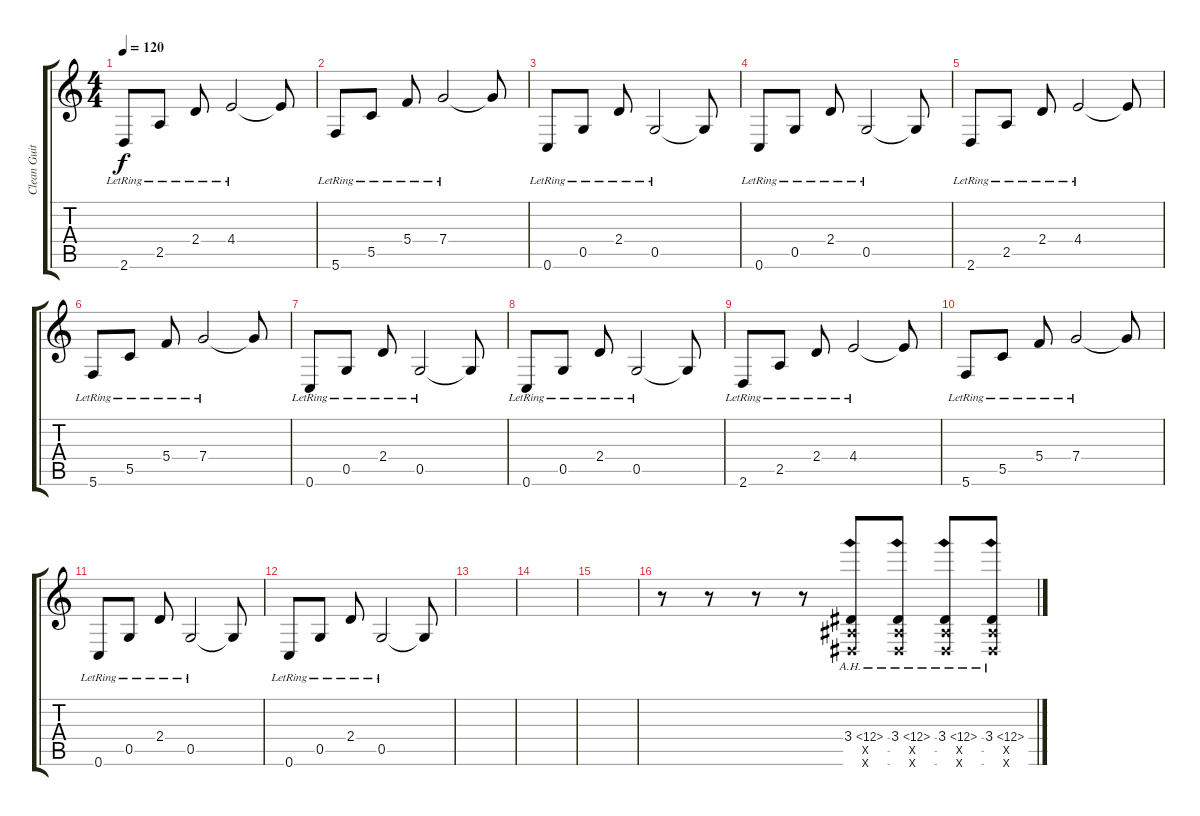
\track ("Clean Guitar/Second Guitar" "Clean Guit") {instrument acousticguitarsteel}
\staff {score tabs}
\tuning (D4 A3 F3 C3 G2 C2) {hide}
\ts (4 4)
\tempo 120
\clef g2
\ks c
2.6{lr}.8{dy f} 2.5{lr}.8 2.4{lr}.8 4.4{lr}.2 4.4{t}.8 |
5.6{lr}.8 5.5{lr}.8 5.4{lr}.8 7.4{lr}.2 7.4{t}.8 |
0.6{lr}.8 0.5{lr}.8 2.4{lr}.8 0.5{lr}.2 0.5{t}.8 |
0.6{lr}.8 0.5{lr}.8 2.4{lr}.8 0.5{lr}.2 0.5{t}.8 |
2.6{lr}.8 2.5{lr}.8 2.4{lr}.8 4.4{lr}.2 4.4{t}.8 |
5.6{lr}.8 5.5{lr}.8 5.4{lr}.8 7.4{lr}.2 7.4{t}.8 |
0.6{lr}.8 0.5{lr}.8 2.4{lr}.8 0.5{lr}.2 0.5{t}.8 |
0.6{lr}.8 0.5{lr}.8 2.4{lr}.8 0.5{lr}.2 0.5{t}.8 |
2.6{lr}.8 2.5{lr}.8 2.4{lr}.8 4.4{lr}.2 4.4{t}.8 |
5.6{lr}.8 5.5{lr}.8 5.4{lr}.8 7.4{lr}.2 7.4{t}.8 |
0.6{lr}.8 0.5{lr}.8 2.4{lr}.8 0.5{lr}.2 0.5{t}.8 |
0.6{lr}.8 0.5{lr}.8 2.4{lr}.8 0.5{lr}.2 0.5{t}.8 |
|
|
|
r.8 r.8 r.8{instrument distortionguitar} r.8 (3.4{ah 9} 3.5{x} 3.6{x}).8 (3.4{ah 9} 3.5{x} 3.6{x}).8 (3.4{ah 9} 3.5{x} 3.6{x}).8 (3.4{ah 9} 3.5{x} 3.6{x}).8
